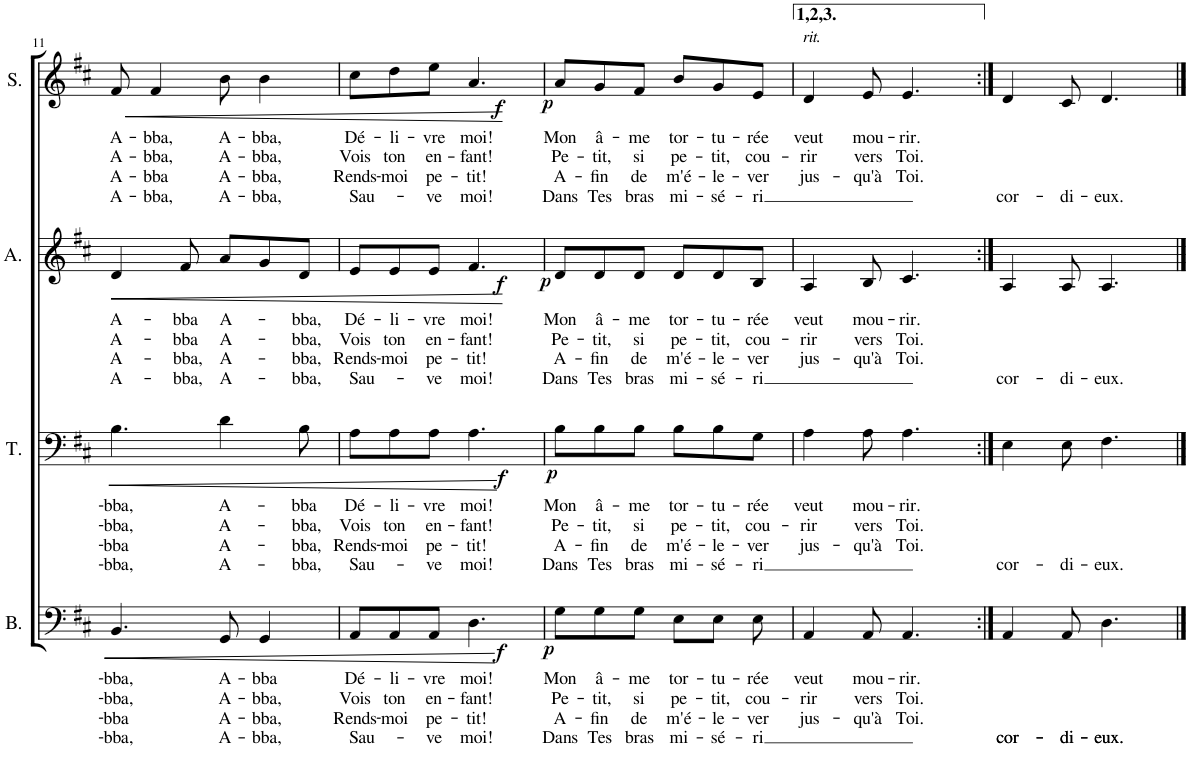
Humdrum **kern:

**kern	**text	**text	**text	**text	**dynam	**kern	**text	**text	**text	**text	**dynam	**kern	**text	**text	**text	**text	**dynam	**kern	**text	**text	**text	**text	**dynam
*part4	*part4	*part4	*part4	*part4	*part4	*part3	*part3	*part3	*part3	*part3	*part3	*part2	*part2	*part2	*part2	*part2	*part2	*part1	*part1	*part1	*part1	*part1	*part1
*staff4	*staff4	*staff4	*staff4	*staff4	*staff4	*staff3	*staff3	*staff3	*staff3	*staff3	*staff3	*staff2	*staff2	*staff2	*staff2	*staff2	*staff2	*staff1	*staff1	*staff1	*staff1	*staff1	*staff1
*I"Bass	*	*	*	*	*	*I"Tenor	*	*	*	*	*	*I"Alto	*	*	*	*	*	*I"Soprano	*	*	*	*	*
*I'B.	*	*	*	*	*	*I'T.	*	*	*	*	*	*I'A.	*	*	*	*	*	*I'S.	*	*	*	*	*
!!LO:PB:g=z
*clefF4	*	*	*	*	*	*clefF4	*	*	*	*	*	*clefG2	*	*	*	*	*	*clefG2	*	*	*	*	*
*k[f#c#]	*	*	*	*	*	*k[f#c#]	*	*	*	*	*	*k[f#c#]	*	*	*	*	*	*k[f#c#]	*	*	*	*	*
*M6/8	*	*	*	*	*	*M6/8	*	*	*	*	*	*M6/8	*	*	*	*	*	*M6/8	*	*	*	*	*
=11	=11	=11	=11	=11	=11	=11	=11	=11	=11	=11	=11	=11	=11	=11	=11	=11	=11	=11	=11	=11	=11	=11	=11
!	!LO:LY:b	!LO:LY:b	!LO:LY:b	!LO:LY:b	!LO:HP:b	!	!LO:LY:b	!LO:LY:b	!LO:LY:b	!LO:LY:b	!LO:HP:b	!	!LO:LY:b	!LO:LY:b	!LO:LY:b	!LO:LY:b	!LO:HP:b	!	!LO:LY:b	!LO:LY:b	!LO:LY:b	!LO:LY:b	!
4.BB/	-bba,	-bba,	-bba	-bba,	<	4.B\	-bba,	-bba,	-bba	-bba,	<	4d/	A-	A-	A-	A-	<	8f#/	A-	A-	A-	A-	.
!	!	!	!	!	!	!	!	!	!	!	!	!	!	!	!	!	!	!	!LO:LY:b	!LO:LY:b	!LO:LY:b	!LO:LY:b	!LO:HP:b
.	.	.	.	.	.	.	.	.	.	.	.	.	.	.	.	.	.	4f#/	-bba,	-bba,	-bba	-bba,	<
!	!	!	!	!	!	!	!	!	!	!	!	!	!LO:LY:b	!LO:LY:b	!LO:LY:b	!LO:LY:b	!	!	!	!	!	!	!
.	.	.	.	.	.	.	.	.	.	.	.	8f#/	-bba	-bba	-bba,	-bba,	.	.	.	.	.	.	.
!	!LO:LY:b	!LO:LY:b	!LO:LY:b	!LO:LY:b	!	!	!LO:LY:b	!LO:LY:b	!LO:LY:b	!LO:LY:b	!	!	!LO:LY:b	!LO:LY:b	!LO:LY:b	!LO:LY:b	!	!	!LO:LY:b	!LO:LY:b	!LO:LY:b	!LO:LY:b	!
8GG/	A-	A-	A-	A-	.	4d\	A-	A-	A-	A-	.	8a/L	A-	A-	A-	A-	.	8b\	A-	A-	A-	A-	.
!	!LO:LY:b	!LO:LY:b	!LO:LY:b	!LO:LY:b	!	!	!	!	!	!	!	!	!	!	!	!	!	!	!LO:LY:b	!LO:LY:b	!LO:LY:b	!LO:LY:b	!
4GG/	-bba	-bba,	-bba,	-bba,	.	.	.	.	.	.	.	8g/	.	.	.	.	.	4b\	-bba,	-bba,	-bba,	-bba,	.
!	!	!	!	!	!	!	!LO:LY:b	!LO:LY:b	!LO:LY:b	!LO:LY:b	!	!	!LO:LY:b	!LO:LY:b	!LO:LY:b	!LO:LY:b	!	!	!	!	!	!	!
.	.	.	.	.	.	8B\	-bba	-bba,	-bba,	-bba,	.	8d/J	-bba,	-bba,	-bba,	-bba,	.	.	.	.	.	.	.
.	.	.	.	.	[	.	.	.	.	.	[	.	.	.	.	.	[	.	.	.	.	.	[
=12	=12	=12	=12	=12	=12	=12	=12	=12	=12	=12	=12	=12	=12	=12	=12	=12	=12	=12	=12	=12	=12	=12	=12
!	!LO:LY:b	!LO:LY:b	!LO:LY:b	!LO:LY:b	!	!	!LO:LY:b	!LO:LY:b	!LO:LY:b	!LO:LY:b	!	!	!LO:LY:b	!LO:LY:b	!LO:LY:b	!LO:LY:b	!	!	!LO:LY:b	!LO:LY:b	!LO:LY:b	!LO:LY:b	!
8AA/L	Dé-	Vois	Rends-	Sau-	.	8A\L	Dé-	Vois	Rends-	Sau-	.	8e/L	Dé-	Vois	Rends-	Sau-	.	8cc#\L	Dé-	Vois	Rends-	Sau-	.
!	!LO:LY:b	!LO:LY:b	!LO:LY:b	!	!	!	!LO:LY:b	!LO:LY:b	!LO:LY:b	!	!	!	!LO:LY:b	!LO:LY:b	!LO:LY:b	!	!	!	!LO:LY:b	!LO:LY:b	!LO:LY:b	!	!
8AA/	-li-	ton	-moi	.	.	8A\	-li-	ton	-moi	.	.	8e/	-li-	ton	-moi	.	.	8dd\	-li-	ton	-moi	.	.
!	!LO:LY:b	!LO:LY:b	!LO:LY:b	!LO:LY:b	!	!	!LO:LY:b	!LO:LY:b	!LO:LY:b	!LO:LY:b	!	!	!LO:LY:b	!LO:LY:b	!LO:LY:b	!LO:LY:b	!	!	!LO:LY:b	!LO:LY:b	!LO:LY:b	!LO:LY:b	!
8AA/J	-vre	en-	pe-	-ve	.	8A\J	-vre	en-	pe-	-ve	.	8e/J	-vre	en-	pe-	-ve	.	8ee\J	-vre	en-	pe-	-ve	.
!	!LO:LY:b	!LO:LY:b	!LO:LY:b	!LO:LY:b	!LO:DY:b	!	!LO:LY:b	!LO:LY:b	!LO:LY:b	!LO:LY:b	!LO:DY:b	!	!LO:LY:b	!LO:LY:b	!LO:LY:b	!LO:LY:b	!LO:DY:b	!	!LO:LY:b	!LO:LY:b	!LO:LY:b	!LO:LY:b	!LO:DY:b
4.D\	moi!	-fant!	-tit!	moi!	f	4.A\	moi!	-fant!	-tit!	moi!	f	4.f#/	moi!	-fant!	-tit!	moi!	f	4.a/	moi!	-fant!	-tit!	moi!	f
=13	=13	=13	=13	=13	=13	=13	=13	=13	=13	=13	=13	=13	=13	=13	=13	=13	=13	=13	=13	=13	=13	=13	=13
!	!LO:LY:b	!LO:LY:b	!LO:LY:b	!LO:LY:b	!LO:DY:b	!	!LO:LY:b	!LO:LY:b	!LO:LY:b	!LO:LY:b	!LO:DY:b	!	!LO:LY:b	!LO:LY:b	!LO:LY:b	!LO:LY:b	!LO:DY:b	!	!LO:LY:b	!LO:LY:b	!LO:LY:b	!LO:LY:b	!LO:DY:b
8G\L	Mon	Pe-	A-	Dans	p	8B\L	Mon	Pe-	A-	Dans	p	8d/L	Mon	Pe-	A-	Dans	p	8a/L	Mon	Pe-	A-	Dans	p
!	!LO:LY:b	!LO:LY:b	!LO:LY:b	!LO:LY:b	!	!	!LO:LY:b	!LO:LY:b	!LO:LY:b	!LO:LY:b	!	!	!LO:LY:b	!LO:LY:b	!LO:LY:b	!LO:LY:b	!	!	!LO:LY:b	!LO:LY:b	!LO:LY:b	!LO:LY:b	!
8G\	â-	-tit,	-fin	Tes	.	8B\	â-	-tit,	-fin	Tes	.	8d/	â-	-tit,	-fin	Tes	.	8g/	â-	-tit,	-fin	Tes	.
!	!LO:LY:b	!LO:LY:b	!LO:LY:b	!LO:LY:b	!	!	!LO:LY:b	!LO:LY:b	!LO:LY:b	!LO:LY:b	!	!	!LO:LY:b	!LO:LY:b	!LO:LY:b	!LO:LY:b	!	!	!LO:LY:b	!LO:LY:b	!LO:LY:b	!LO:LY:b	!
8G\J	-me	si	de	bras	.	8B\J	-me	si	de	bras	.	8d/J	-me	si	de	bras	.	8f#/J	-me	si	de	bras	.
!	!LO:LY:b	!LO:LY:b	!LO:LY:b	!LO:LY:b	!	!	!LO:LY:b	!LO:LY:b	!LO:LY:b	!LO:LY:b	!	!	!LO:LY:b	!LO:LY:b	!LO:LY:b	!LO:LY:b	!	!	!LO:LY:b	!LO:LY:b	!LO:LY:b	!LO:LY:b	!
8E\L	tor-	pe-	m'é-	mi-	.	8B\L	tor-	pe-	m'é-	mi-	.	8d/L	tor-	pe-	m'é-	mi-	.	8b/L	tor-	pe-	m'é-	mi-	.
!	!LO:LY:b	!LO:LY:b	!LO:LY:b	!LO:LY:b	!	!	!LO:LY:b	!LO:LY:b	!LO:LY:b	!LO:LY:b	!	!	!LO:LY:b	!LO:LY:b	!LO:LY:b	!LO:LY:b	!	!	!LO:LY:b	!LO:LY:b	!LO:LY:b	!LO:LY:b	!
8E\J	-tu-	-tit,	-le-	-sé-	.	8B\	-tu-	-tit,	-le-	-sé-	.	8d/	-tu-	-tit,	-le-	-sé-	.	8g/	-tu-	-tit,	-le-	-sé-	.
!	!LO:LY:b	!LO:LY:b	!LO:LY:b	!LO:LY:b	!	!	!LO:LY:b	!LO:LY:b	!LO:LY:b	!LO:LY:b	!	!	!LO:LY:b	!LO:LY:b	!LO:LY:b	!LO:LY:b	!	!	!LO:LY:b	!LO:LY:b	!LO:LY:b	!LO:LY:b	!
8E\	-rée	cou-	-ver	-ri	.	8G\J	-rée	cou-	-ver	-ri	.	8B/J	-rée	cou-	-ver	-ri	.	8e/J	-rée	cou-	-ver	-ri	.
=14	=14	=14	=14	=14	=14	=14	=14	=14	=14	=14	=14	=14	=14	=14	=14	=14	=14	=14	=14	=14	=14	=14	=14
!	!	!	!	!	!	!	!	!	!	!	!	!	!	!	!	!	!	!LO:TX:a:i:t=rit.	!	!	!	!	!
!	!LO:LY:b	!LO:LY:b	!LO:LY:b	!	!	!	!LO:LY:b	!LO:LY:b	!LO:LY:b	!	!	!	!LO:LY:b	!LO:LY:b	!LO:LY:b	!	!	!	!LO:LY:b	!LO:LY:b	!LO:LY:b	!	!
4AA/	veut	-rir	jus-	.	.	4A\	veut	-rir	jus-	.	.	4A/	veut	-rir	jus-	.	.	4d/	veut	-rir	jus-	.	.
!	!LO:LY:b	!LO:LY:b	!LO:LY:b	!	!	!	!LO:LY:b	!LO:LY:b	!LO:LY:b	!	!	!	!LO:LY:b	!LO:LY:b	!LO:LY:b	!	!	!	!LO:LY:b	!LO:LY:b	!LO:LY:b	!	!
8AA/	mou-	vers	-qu'à	.	.	8A\	mou-	vers	-qu'à	.	.	8B/	mou-	vers	-qu'à	.	.	8e/	mou-	vers	-qu'à	.	.
!	!LO:LY:b	!LO:LY:b	!LO:LY:b	!	!	!	!LO:LY:b	!LO:LY:b	!LO:LY:b	!	!	!	!LO:LY:b	!LO:LY:b	!LO:LY:b	!	!	!	!LO:LY:b	!LO:LY:b	!LO:LY:b	!	!
4.AA/	-rir.	Toi.	Toi.	.	.	4.A\	-rir.	Toi.	Toi.	.	.	4.c#/	-rir.	Toi.	Toi.	.	.	4.e/	-rir.	Toi.	Toi.	.	.
=15:|!	=15:|!	=15:|!	=15:|!	=15:|!	=15:|!	=15:|!	=15:|!	=15:|!	=15:|!	=15:|!	=15:|!	=15:|!	=15:|!	=15:|!	=15:|!	=15:|!	=15:|!	=15:|!	=15:|!	=15:|!	=15:|!	=15:|!	=15:|!
!	!	!	!	!LO:LY:b	!	!	!	!	!	!LO:LY:b	!	!	!	!	!	!LO:LY:b	!	!	!	!	!	!LO:LY:b	!
4AA/	.	.	.	cor-	.	4E\	.	.	.	cor-	.	4A/	.	.	.	cor-	.	4d/	.	.	.	cor-	.
!	!	!	!	!LO:LY:b	!	!	!	!	!	!LO:LY:b	!	!	!	!	!	!LO:LY:b	!	!	!	!	!	!LO:LY:b	!
8AA/	.	.	.	-di-	.	8E\	.	.	.	-di-	.	8A/	.	.	.	-di-	.	8c#/	.	.	.	-di-	.
!	!	!	!	!LO:LY:b	!	!	!	!	!	!LO:LY:b	!	!	!	!	!	!LO:LY:b	!	!	!	!	!	!LO:LY:b	!
4.D\	.	.	.	-eux.	.	4.F#\	.	.	.	-eux.	.	4.A/	.	.	.	-eux.	.	4.d/	.	.	.	-eux.	.
==	==	==	==	==	==	==	==	==	==	==	==	==	==	==	==	==	==	==	==	==	==	==	==
*-	*-	*-	*-	*-	*-	*-	*-	*-	*-	*-	*-	*-	*-	*-	*-	*-	*-	*-	*-	*-	*-	*-	*-
